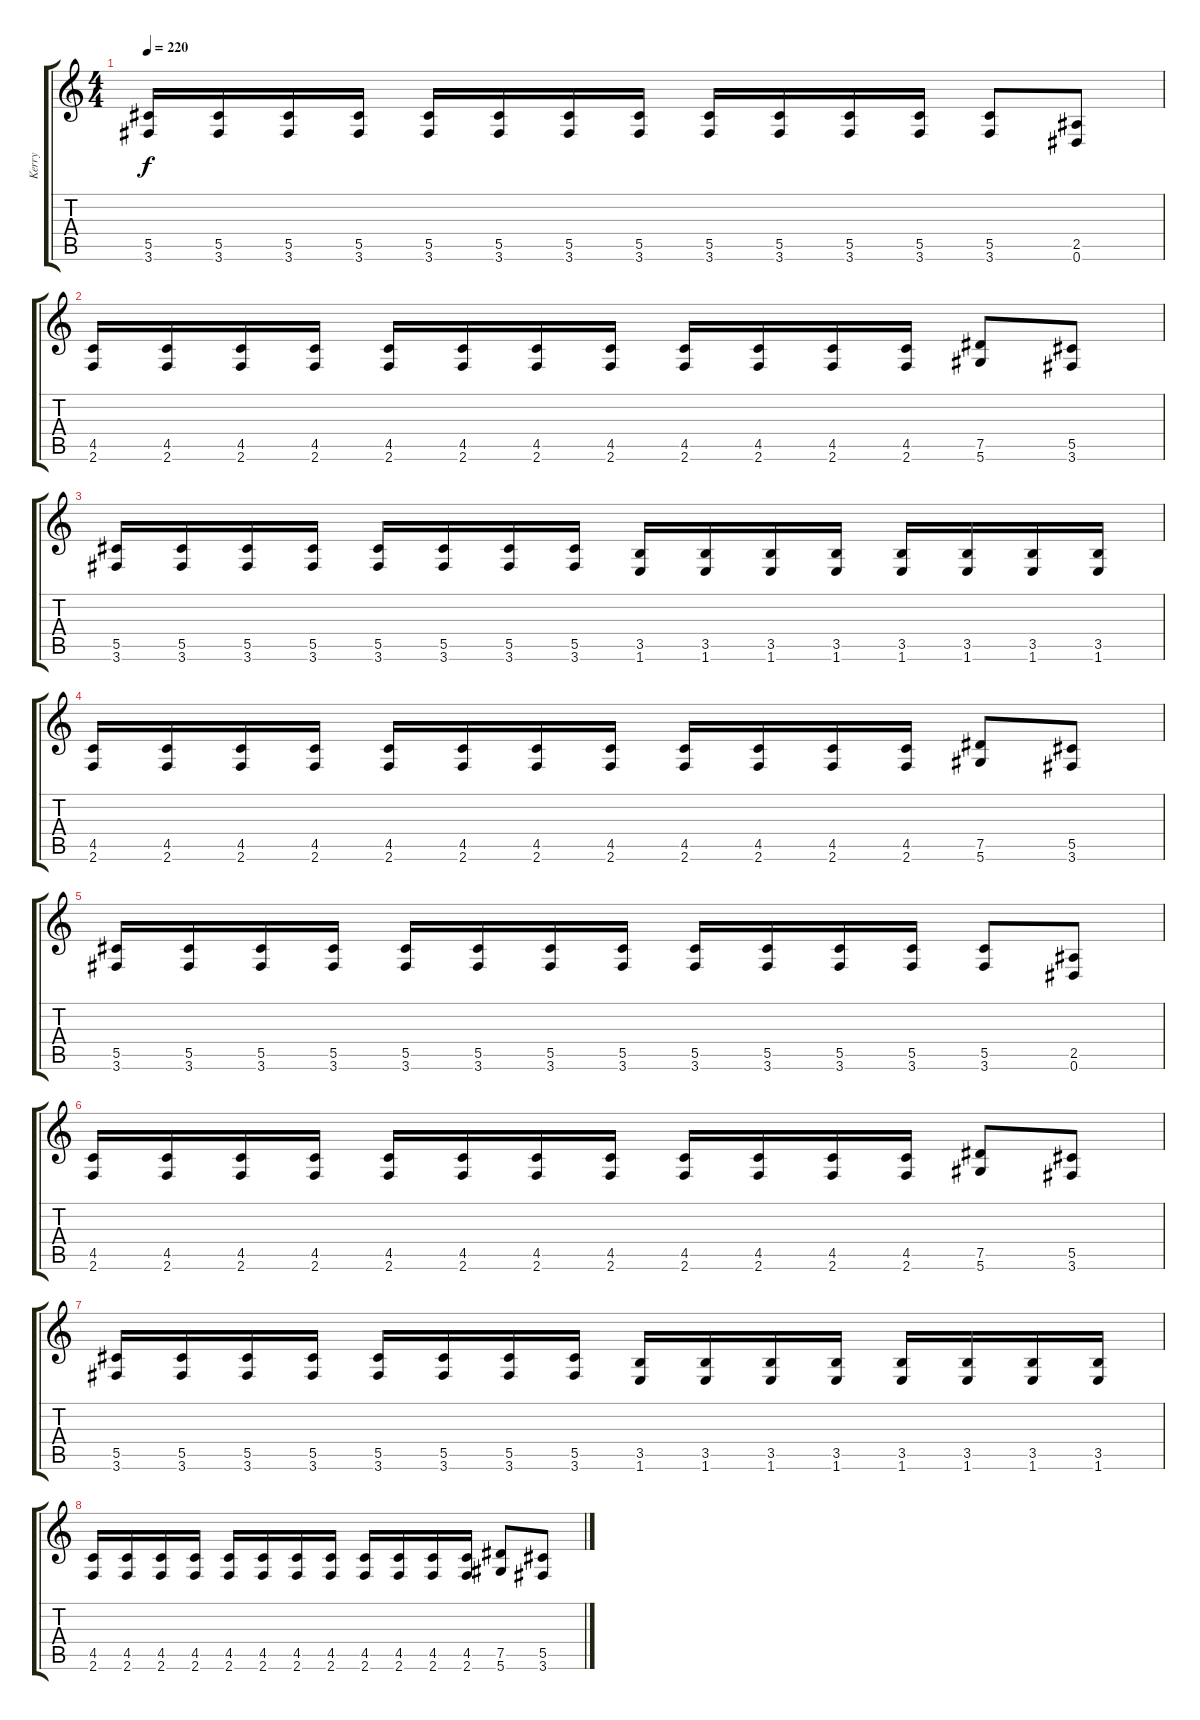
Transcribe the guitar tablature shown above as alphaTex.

\track ("Kerry" "Kerry") {instrument distortionguitar}
\staff {score tabs}
\tuning (Eb4 Bb3 Gb3 Db3 Ab2 Eb2) {hide}
\ts (4 4)
\tempo 220
\clef g2
\ks c
(5.5 3.6).16{dy f} (5.5 3.6).16 (5.5 3.6).16 (5.5 3.6).16 (5.5 3.6).16 (5.5 3.6).16 (5.5 3.6).16 (5.5 3.6).16 (5.5 3.6).16 (5.5 3.6).16 (5.5 3.6).16 (5.5 3.6).16 (5.5 3.6).8 (2.5 0.6).8 |
(4.5 2.6).16 (4.5 2.6).16 (4.5 2.6).16 (4.5 2.6).16 (4.5 2.6).16 (4.5 2.6).16 (4.5 2.6).16 (4.5 2.6).16 (4.5 2.6).16 (4.5 2.6).16 (4.5 2.6).16 (4.5 2.6).16 (7.5 5.6).8 (5.5 3.6).8 |
(5.5 3.6).16 (5.5 3.6).16 (5.5 3.6).16 (5.5 3.6).16 (5.5 3.6).16 (5.5 3.6).16 (5.5 3.6).16 (5.5 3.6).16 (3.5 1.6).16 (3.5 1.6).16 (3.5 1.6).16 (3.5 1.6).16 (3.5 1.6).16 (3.5 1.6).16 (3.5 1.6).16 (3.5 1.6).16 |
(4.5 2.6).16 (4.5 2.6).16 (4.5 2.6).16 (4.5 2.6).16 (4.5 2.6).16 (4.5 2.6).16 (4.5 2.6).16 (4.5 2.6).16 (4.5 2.6).16 (4.5 2.6).16 (4.5 2.6).16 (4.5 2.6).16 (7.5 5.6).8 (5.5 3.6).8 |
(5.5 3.6).16 (5.5 3.6).16 (5.5 3.6).16 (5.5 3.6).16 (5.5 3.6).16 (5.5 3.6).16 (5.5 3.6).16 (5.5 3.6).16 (5.5 3.6).16 (5.5 3.6).16 (5.5 3.6).16 (5.5 3.6).16 (5.5 3.6).8 (2.5 0.6).8 |
(4.5 2.6).16 (4.5 2.6).16 (4.5 2.6).16 (4.5 2.6).16 (4.5 2.6).16 (4.5 2.6).16 (4.5 2.6).16 (4.5 2.6).16 (4.5 2.6).16 (4.5 2.6).16 (4.5 2.6).16 (4.5 2.6).16 (7.5 5.6).8 (5.5 3.6).8 |
(5.5 3.6).16 (5.5 3.6).16 (5.5 3.6).16 (5.5 3.6).16 (5.5 3.6).16 (5.5 3.6).16 (5.5 3.6).16 (5.5 3.6).16 (3.5 1.6).16 (3.5 1.6).16 (3.5 1.6).16 (3.5 1.6).16 (3.5 1.6).16 (3.5 1.6).16 (3.5 1.6).16 (3.5 1.6).16 |
(4.5 2.6).16 (4.5 2.6).16 (4.5 2.6).16 (4.5 2.6).16 (4.5 2.6).16 (4.5 2.6).16 (4.5 2.6).16 (4.5 2.6).16 (4.5 2.6).16 (4.5 2.6).16 (4.5 2.6).16 (4.5 2.6).16 (7.5 5.6).8 (5.5 3.6).8
